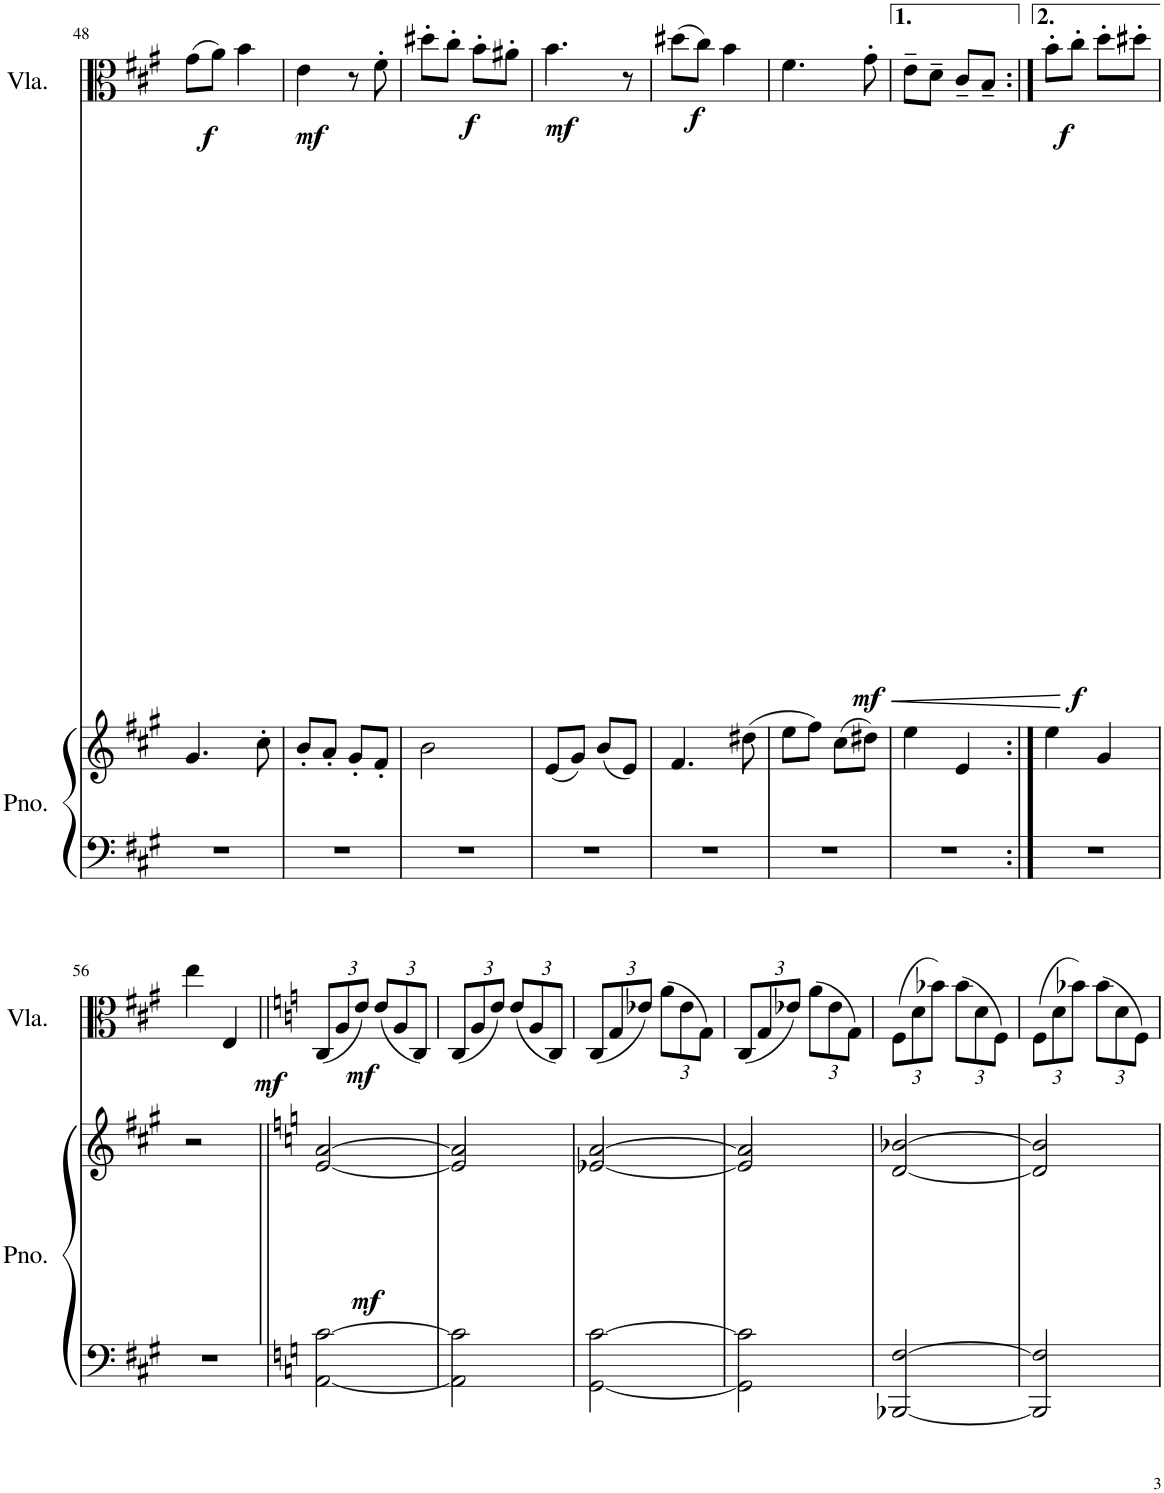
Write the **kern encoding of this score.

**kern	**kern	**dynam	**kern	**dynam
*part2	*part2	*part2	*part1	*part1
*staff3	*staff2	*staff2/3	*staff1	*staff1
*I"Piano	*	*	*I"Viola	*
*I'Pno.	*	*	*I'Vla.	*
!!LO:PB:g=z
*clefF4	*clefG2	*	*clefC3	*
*k[f#c#g#]	*k[f#c#g#]	*	*k[f#c#g#]	*
*M2/4	*M2/4	*	*M2/4	*
=48	=48	=48	=48	=48
!	!	!	!	!LO:DY:b
2r	4.g#/	.	(8g#\L	f
.	.	.	8a\J)	.
.	.	.	4b\	.
.	8cc#'\	.	.	.
=49	=49	=49	=49	=49
!	!	!	!	!LO:DY:b
2r	8b'/L	.	4e\	mf
.	8a'/J	.	.	.
.	8g#'/L	.	8r	.
!	!	!	!	!LO:DY:b
.	8f#'/J	.	8f#'\	f
=50	=50	=50	=50	=50
2r	2b\	.	8dd#X'\L	.
.	.	.	8cc#'\J	.
.	.	.	8b'\L	.
.	.	.	8a#X'\J	.
=51	=51	=51	=51	=51
!	!	!	!	!LO:DY:b
2r	(8e/L	.	4.b\	mf
.	8g#/J)	.	.	.
.	(8b/L	.	.	.
.	8e/J)	.	8r	.
=52	=52	=52	=52	=52
!	!	!	!	!LO:DY:b
2r	4.f#/	.	(8dd#X\L	f
.	.	.	8cc#\J)	.
.	.	.	4b\	.
.	(8dd#X\	.	.	.
=53	=53	=53	=53	=53
!	!	!	!	!LO:HP:b
!	!	!	!	!LO:DY:n=1:b
2r	8ee\L	.	4.f#\	< mf
.	8ff#\J)	.	.	.
.	(8cc#\L	.	.	.
.	8dd#X\J)	.	8g#'\	.
=54	=54	=54	=54	=54
2r	4ee\	.	8e~\L	.
.	.	.	8d~\J	.
.	4e/	.	8c#~/L	.
!	!	!	!	!LO:DY:n=1:b
.	.	.	8B~/J	[ f
=55:|!	=55:|!	=55:|!	=55:|!	=55:|!
!	!	!	!	!LO:DY:b
2r	4ee\	.	8b'\L	f
.	.	.	8cc#'\J	.
.	4g#/	.	8dd'\L	.
.	.	.	8dd#X'\J	.
!!LO:LB:g=z
=56	=56	=56	=56	=56
2r	2r	.	4ee\	.
!	!	!	!	!LO:DY:b
.	.	.	4E/	mf
=57||	=57||	=57||	=57||	=57||
*k[]	*k[]	*	*k[]	*
*	*	*	*Xbrackettup	*
!	!	!LO:DY:b	!	!LO:DY:b
[2AA\ [2c\	[2e/ [2a/	mf	(12C/L	mf
.	.	.	12A/	.
.	.	.	12e/J)	.
.	.	.	(12e/L	.
.	.	.	12A/	.
.	.	.	12C/J)	.
=58	=58	=58	=58	=58
2AA\] 2c\]	2e/] 2a/]	.	(12C/L	.
.	.	.	12A/	.
.	.	.	12e/J)	.
.	.	.	(12e/L	.
.	.	.	12A/	.
.	.	.	12C/J)	.
=59	=59	=59	=59	=59
[2GG\ [2c\	[2e-X/ [2a/	.	(12C/L	.
.	.	.	12G/	.
.	.	.	12e-X/J)	.
.	.	.	(12a\L	.
.	.	.	12e-\	.
.	.	.	12G\J)	.
=60	=60	=60	=60	=60
2GG\] 2c\]	2e-/] 2a/]	.	(12C/L	.
.	.	.	12G/	.
.	.	.	12e-X/J)	.
.	.	.	(12a\L	.
.	.	.	12e-\	.
.	.	.	12G\J)	.
=61	=61	=61	=61	=61
[2BBB-X/ [2F/	[2d/ [2b-X/	.	(12F\L	.
.	.	.	12d\	.
.	.	.	12b-X\J)	.
.	.	.	(12b-\L	.
.	.	.	12d\	.
.	.	.	12F\J)	.
=62	=62	=62	=62	=62
2BBB-/] 2F/]	2d/] 2b-/]	.	(12F\L	.
.	.	.	12d\	.
.	.	.	12b-X\J)	.
.	.	.	(12b-\L	.
.	.	.	12d\	.
.	.	.	12F\J)	.
=	=	=	=	=
*-	*-	*-	*-	*-
